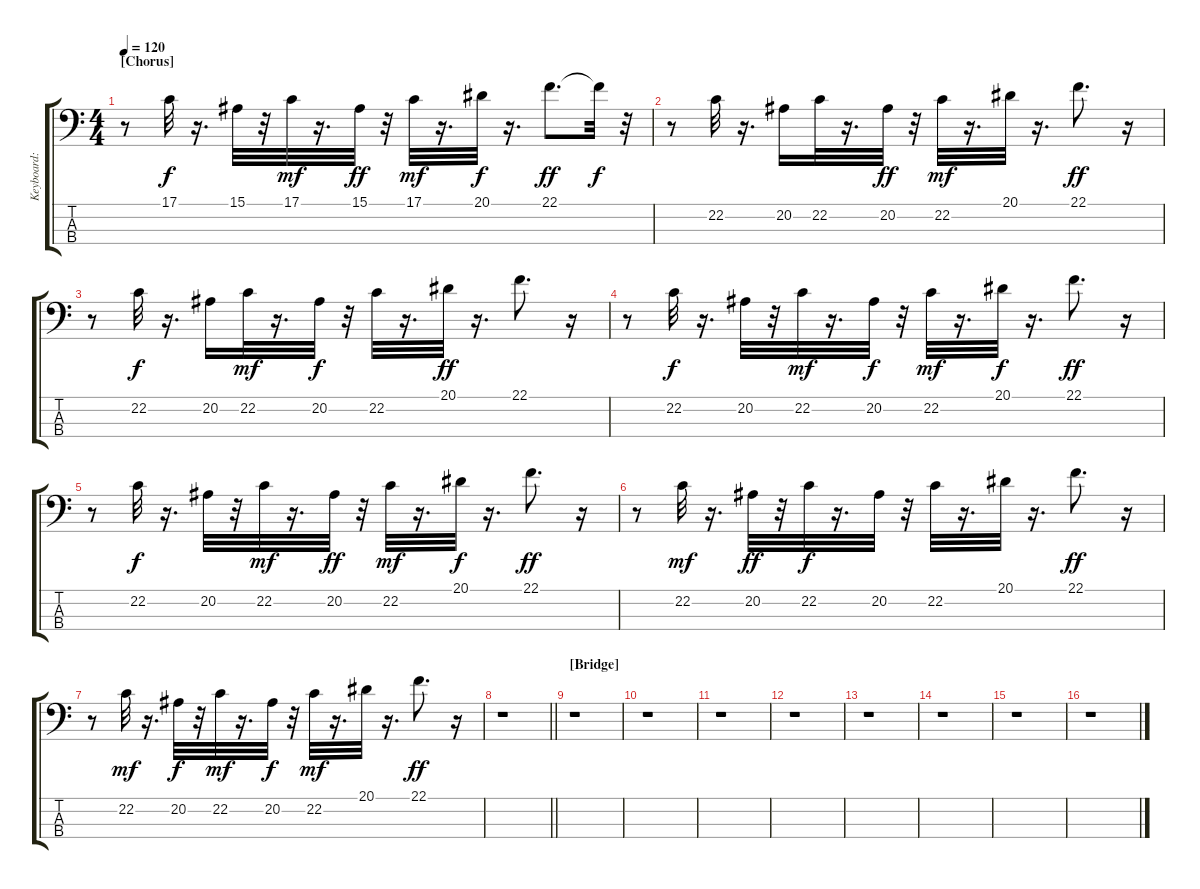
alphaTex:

\track ("Keyboard: Synth Bass" "Keyboard: ") {instrument lead8bassandlead}
\staff {score tabs}
\tuning (G2 D2 A1 E1) {hide}
\ts (4 4)
\section ("" "[Chorus]")
\tempo 120
\clef f4
\ks c
r.8{dy ff} 17.1.32{dy f} r.16{d} 15.1.32 r.32 17.1.32{dy mf} r.16{d} 15.1.32{dy ff} r.32 17.1.32{dy mf} r.16{d} 20.1.32{dy f} r.16{d} 22.1.8{d dy ff} 22.1{t}.32{dy f} r.32 |
r.8 22.2.32 r.16{d} 20.2.16 22.2.32 r.16{d} 20.2.32{dy ff} r.32 22.2.32{dy mf} r.16{d} 20.1.32 r.16{d} 22.1.8{d dy ff} r.16 |
r.8 22.2.32{dy f} r.16{d} 20.2.16 22.2.32{dy mf} r.16{d} 20.2.32{dy f} r.32 22.2.32 r.16{d} 20.1.32{dy ff} r.16{d} 22.1.8{d} r.16 |
r.8 22.2.32{dy f} r.16{d} 20.2.32 r.32 22.2.32{dy mf} r.16{d} 20.2.32{dy f} r.32 22.2.32{dy mf} r.16{d} 20.1.32{dy f} r.16{d} 22.1.8{d dy ff} r.16 |
r.8 22.2.32{dy f} r.16{d} 20.2.32 r.32 22.2.32{dy mf} r.16{d} 20.2.32{dy ff} r.32 22.2.32{dy mf} r.16{d} 20.1.32{dy f} r.16{d} 22.1.8{d dy ff} r.16 |
r.8 22.2.32{dy mf} r.16{d} 20.2.32{dy ff} r.32 22.2.32{dy f} r.16{d} 20.2.32 r.32 22.2.32 r.16{d} 20.1.32 r.16{d} 22.1.8{d dy ff} r.16 |
r.8 22.2.32{dy mf} r.16{d} 20.2.32{dy f} r.32 22.2.32{dy mf} r.16{d} 20.2.32{dy f} r.32 22.2.32{dy mf} r.16{d} 20.1.32 r.16{d} 22.1.8{d dy ff} r.16 |
\barLineRight lightlight
r.1 |
\section ("" "[Bridge]")
r.1 |
r.1 |
r.1 |
r.1 |
r.1 |
r.1 |
r.1 |
r.1
